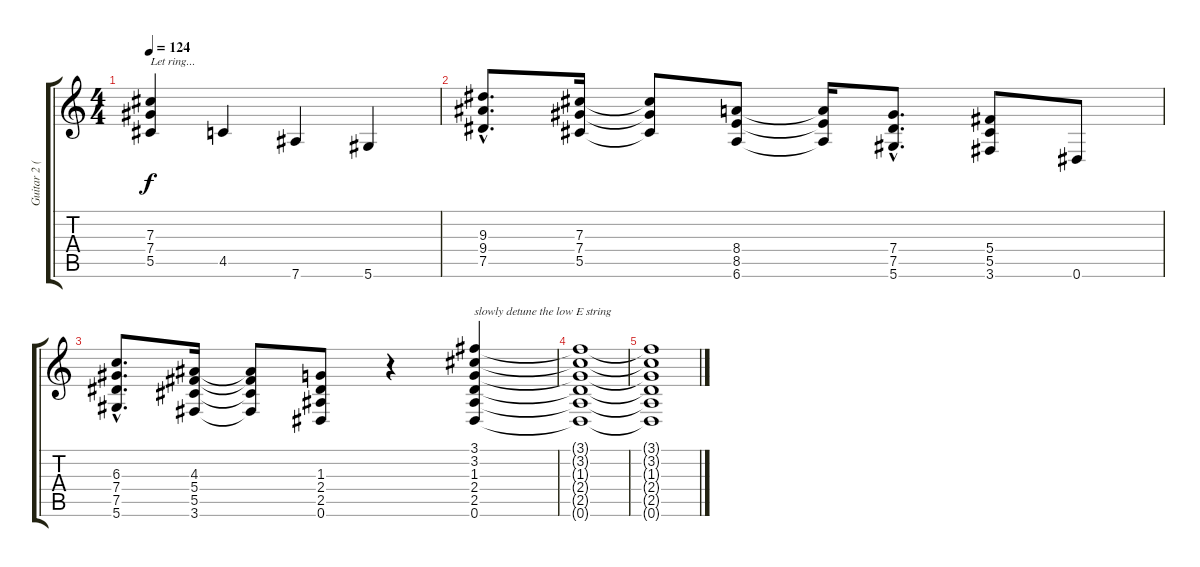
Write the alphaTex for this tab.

\track ("Guitar 2 (Izzy)" "Guitar 2 (") {instrument overdrivenguitar}
\staff {score tabs}
\tuning (Eb4 Bb3 Gb3 Db3 Ab2 Eb2) {hide}
\ts (4 4)
\tempo 124
\clef g2
\ks c
(7.3 7.4 5.5).4{txt "Let ring..." dy f} 4.5.4 7.6.4 5.6.4 |
(9.3{hac} 9.4{hac} 7.5{hac}).8{d} (7.3 7.4 5.5).16 (7.3{t} 7.4{t} 5.5{t}).8 (8.4 8.5 6.6).8 (8.4{t} 8.5{t} 6.6{t}).16 (7.4{hac} 7.5{hac} 5.6{hac}).8{d} (5.4 5.5 3.6).8 0.6.8 |
(6.3{hac} 7.4{hac} 7.5{hac} 5.6{hac}).8{d} (4.3 5.4 5.5 3.6).16 (4.3{t} 5.4{t} 5.5{t} 3.6{t}).8 (1.3 2.4 2.5 0.6).8 r.4 (3.1 3.2 1.3 2.4 2.5 0.6).4{txt "slowly detune the low E string"} |
(3.1{t} 3.2{t} 1.3{t} 2.4{t} 2.5{t} 0.6{t}).1 |
(3.1{t} 3.2{t} 1.3{t} 2.4{t} 2.5{t} 0.6{t}).1
